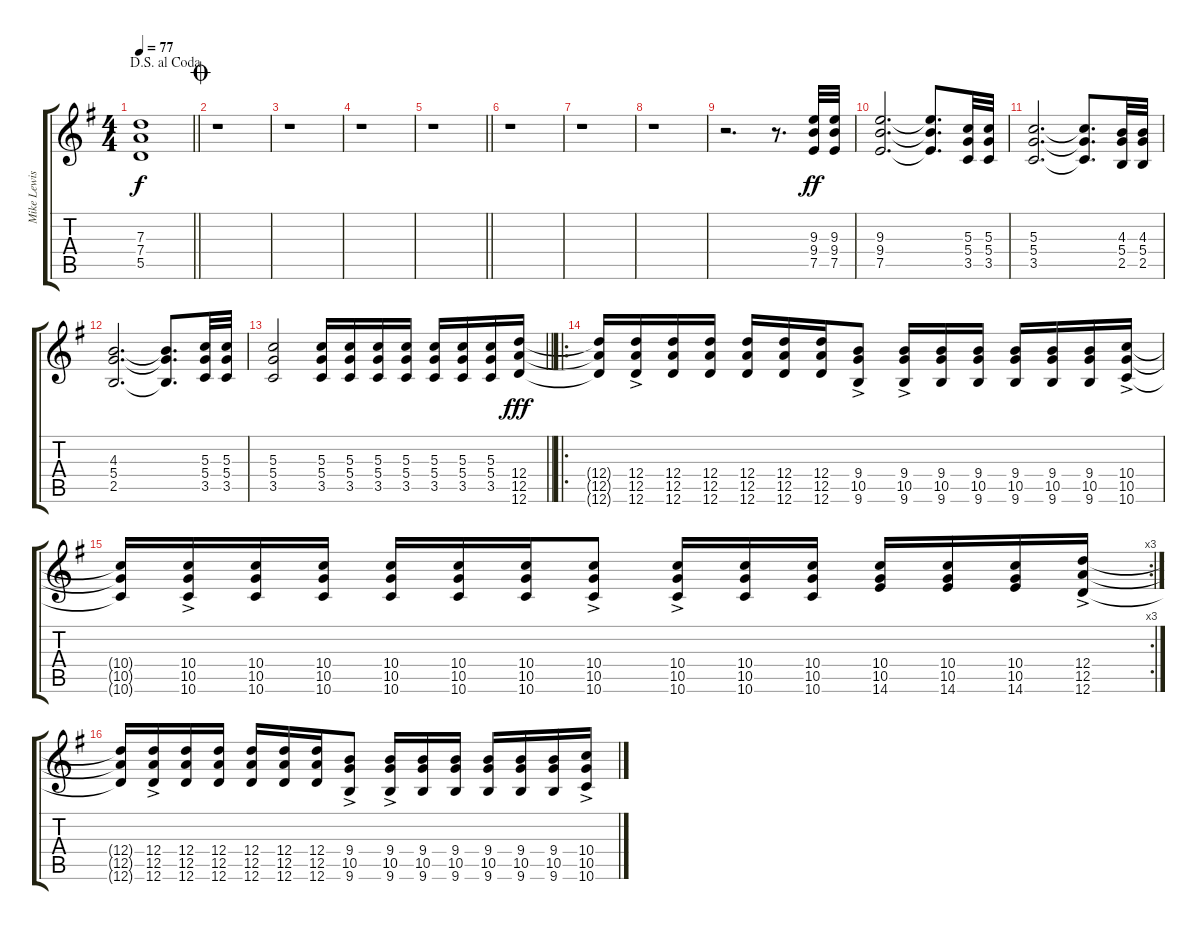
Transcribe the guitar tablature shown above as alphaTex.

\track ("Mike Lewis - Distorted" "Mike Lewis") {instrument distortionguitar}
\staff {score tabs}
\tuning (E4 B3 G3 D3 A2 D2) {hide}
\ts (4 4)
\jump dalsegnoalcoda
\tempo 77
\clef g2
\barLineRight lightlight
\ks g
(7.3 7.4 5.5).1{dy f} |
\jump coda
r.1 |
r.1 |
r.1 |
\barLineRight lightlight
r.1 |
r.1 |
r.1 |
r.1 |
r.2{d} r.8{d} (9.3 9.4 7.5).32{dy ff} (9.3 9.4 7.5).32 |
(9.3 9.4 7.5).2{d} (9.3{t} 9.4{t} 7.5{t}).8{d} (5.3 5.4 3.5).32 (5.3 5.4 3.5).32 |
(5.3 5.4 3.5).2{d} (5.3{t} 5.4{t} 3.5{t}).8{d} (4.3 5.4 2.5).32 (4.3 5.4 2.5).32 |
(4.3 5.4 2.5).2{d} (4.3{t} 5.4{t} 2.5{t}).8{d} (5.3 5.4 3.5).32 (5.3 5.4 3.5).32 |
\barLineRight lightlight
(5.3 5.4 3.5).2 (5.3 5.4 3.5).16 (5.3 5.4 3.5).16 (5.3 5.4 3.5).16 (5.3 5.4 3.5).16 (5.3 5.4 3.5).16 (5.3 5.4 3.5).16 (5.3 5.4 3.5).16 (12.4 12.5 12.6).16{dy fff} |
\ro
(12.4{t} 12.5{t} 12.6{t}).16 (12.4{ac} 12.5{ac} 12.6{ac}).16 (12.4 12.5 12.6).16 (12.4 12.5 12.6).16 (12.4 12.5 12.6).16 (12.4 12.5 12.6).16 (12.4 12.5 12.6).16 (9.4{ac} 10.5{ac} 9.6{ac}).8 (9.4{ac} 10.5{ac} 9.6{ac}).16 (9.4 10.5 9.6).16 (9.4 10.5 9.6).16 (9.4 10.5 9.6).16 (9.4 10.5 9.6).16 (9.4 10.5 9.6).16 (10.4{ac} 10.5{ac} 10.6{ac}).16 |
\rc 3
(10.4{t} 10.5{t} 10.6{t}).16 (10.4{ac} 10.5{ac} 10.6{ac}).16 (10.4 10.5 10.6).16 (10.4 10.5 10.6).16 (10.4 10.5 10.6).16 (10.4 10.5 10.6).16 (10.4 10.5 10.6).16 (10.4{ac} 10.5{ac} 10.6{ac}).8 (10.4{ac} 10.5{ac} 10.6{ac}).16 (10.4 10.5 10.6).16 (10.4 10.5 10.6).16 (10.4 10.5 14.6).16 (10.4 10.5 14.6).16 (10.4 10.5 14.6).16 (12.4{ac} 12.5{ac} 12.6{ac}).16 |
(12.4{t} 12.5{t} 12.6{t}).16 (12.4{ac} 12.5{ac} 12.6{ac}).16 (12.4 12.5 12.6).16 (12.4 12.5 12.6).16 (12.4 12.5 12.6).16 (12.4 12.5 12.6).16 (12.4 12.5 12.6).16 (9.4{ac} 10.5{ac} 9.6{ac}).8 (9.4{ac} 10.5{ac} 9.6{ac}).16 (9.4 10.5 9.6).16 (9.4 10.5 9.6).16 (9.4 10.5 9.6).16 (9.4 10.5 9.6).16 (9.4 10.5 9.6).16 (10.4{ac} 10.5{ac} 10.6{ac}).16
